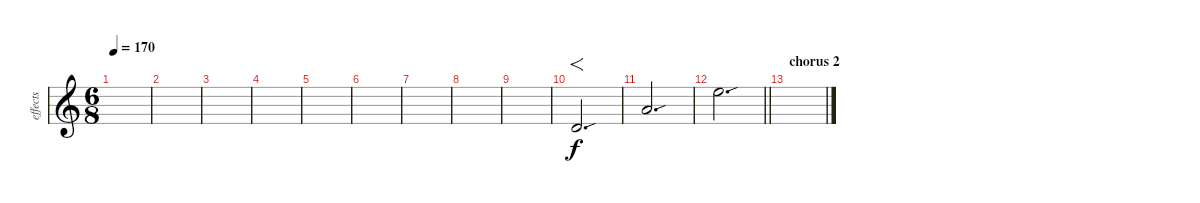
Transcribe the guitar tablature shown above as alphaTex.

\track ("effects" "effects") {instrument reversecymbal}
\staff {score}
\tuning (E4 B3 G3 D3 A2 E2) {hide}
\ts (6 8)
\tempo 170
\clef g2
\ks c
|
|
|
|
|
|
|
|
|
3.2{sou}.2{f d instrument rockorgan} |
5.1{sou}.2{d instrument rockorgan} |
\barLineRight lightlight
12.1{sou}.2{d instrument rockorgan} |
\section ("" "chorus 2")
